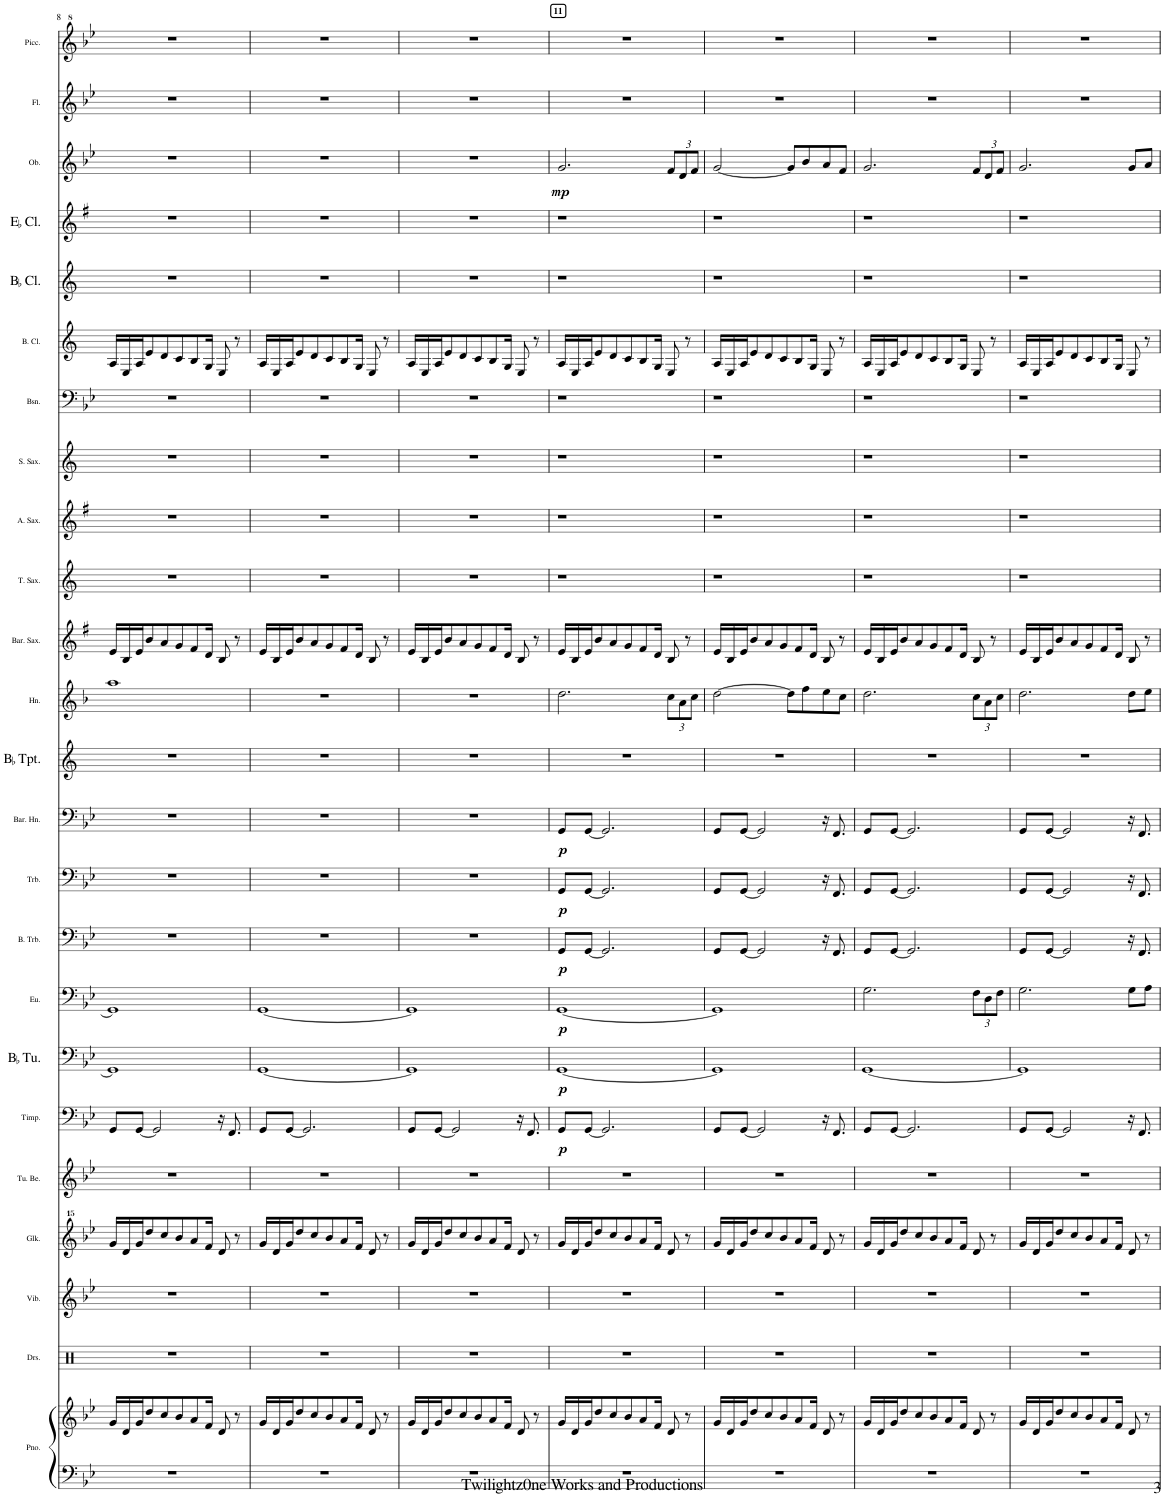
**kern	**kern	**kern	**kern	**kern	**kern	**kern	**dynam	**kern	**dynam	**kern	**dynam	**kern	**dynam	**kern	**dynam	**kern	**dynam	**kern	**kern	**kern	**kern	**kern	**kern	**kern	**kern	**kern	**kern	**kern	**dynam	**kern	**kern
*part24	*part24	*part23	*part22	*part21	*part20	*part19	*part19	*part18	*part18	*part17	*part17	*part16	*part16	*part15	*part15	*part14	*part14	*part13	*part12	*part11	*part10	*part9	*part8	*part7	*part6	*part5	*part4	*part3	*part3	*part2	*part1
*staff25	*staff24	*staff23	*staff22	*staff21	*staff20	*staff19	*staff19	*staff18	*staff18	*staff17	*staff17	*staff16	*staff16	*staff15	*staff15	*staff14	*staff14	*staff13	*staff12	*staff11	*staff10	*staff9	*staff8	*staff7	*staff6	*staff5	*staff4	*staff3	*staff3	*staff2	*staff1
*I"Piano	*	*I"Drumset	*I"Vibraphone	*I"Glockenspiel	*I"Tubular Bells	*I"Timpani	*	*I"BaccidentalFlat Tuba	*	*I"Euphonium	*	*I"Bass Trombone	*	*I"Trombone	*	*I"Baritone Horn	*	*I"BaccidentalFlat Trumpet	*I"Horn	*I"Baritone Saxophone	*I"Tenor Saxophone	*I"Alto Saxophone	*I"Soprano Saxophone	*I"Bassoon	*I"Bass Clarinet	*I"BaccidentalFlat Clarinet	*I"EaccidentalFlat Clarinet	*I"Oboe	*	*I"Flute	*I"Piccolo
*I'Pno.	*	*I'Drs.	*I'Vib.	*I'Glk.	*I'Tu. Be.	*I'Timp.	*	*I'BaccidentalFlat Tu.	*	*I'Eu.	*	*I'B. Trb.	*	*I'Trb.	*	*I'Bar. Hn.	*	*I'BaccidentalFlat Tpt.	*I'Hn.	*I'Bar. Sax.	*I'T. Sax.	*I'A. Sax.	*I'S. Sax.	*I'Bsn.	*I'B. Cl.	*I'BaccidentalFlat Cl.	*I'EaccidentalFlat Cl.	*I'Ob.	*	*I'Fl.	*I'Picc.
!!LO:PB:g=z
*clefF4	*clefG2	*clefX	*clefG2	*clefG^^2	*clefG2	*clefF4	*	*clefF4	*	*clefF4	*	*clefF4	*	*clefF4	*	*clefF4	*	*clefG2	*clefG2	*clefG2	*clefG2	*clefG2	*clefG2	*clefF4	*clefG2	*clefG2	*clefG2	*clefG2	*	*clefG2	*clefG^2
*	*	*	*	*	*	*	*	*	*	*	*	*	*	*	*	*Trd4c7	*	*Trd1c2	*Trd4c7	*Trd12c21	*Trd8c14	*Trd5c9	*Trd1c2	*	*Trd8c14	*Trd1c2	*Trd-2c-3	*	*	*	*Trd-7c-12
*k[b-e-]	*k[b-e-]	*k[]	*k[b-e-]	*k[b-e-]	*k[b-e-]	*k[b-e-]	*	*k[b-e-]	*	*k[b-e-]	*	*k[b-e-]	*	*k[b-e-]	*	*k[b-e-]	*	*k[]	*k[b-]	*k[f#]	*k[]	*k[f#]	*k[]	*k[b-e-]	*k[]	*k[]	*k[f#]	*k[b-e-]	*	*k[b-e-]	*k[b-e-]
*M4/4	*M4/4	*M4/4	*M4/4	*M4/4	*M4/4	*M4/4	*	*M4/4	*	*M4/4	*	*M4/4	*	*M4/4	*	*M4/4	*	*M4/4	*M4/4	*M4/4	*M4/4	*M4/4	*M4/4	*M4/4	*M4/4	*M4/4	*M4/4	*M4/4	*	*M4/4	*M4/4
=8	=8	=8	=8	=8	=8	=8	=8	=8	=8	=8	=8	=8	=8	=8	=8	=8	=8	=8	=8	=8	=8	=8	=8	=8	=8	=8	=8	=8	=8	=8	=8
1r	16g/LL	1r	1r	16ggg/LL	1r	8GG/L	.	1GG]	.	1GG]	.	1r	.	1r	.	1r	.	1r	1aa	16e/LL	1r	1r	1r	1r	16A/LL	1r	1r	1r	.	1r	1r
.	16d/	.	.	16ddd/	.	.	.	.	.	.	.	.	.	.	.	.	.	.	.	16B/	.	.	.	.	16E/	.	.	.	.	.	.
.	16g/J	.	.	16ggg/J	.	[8GG/J	.	.	.	.	.	.	.	.	.	.	.	.	.	16e/J	.	.	.	.	16A/J	.	.	.	.	.	.
.	8dd/	.	.	8dddd/	.	.	.	.	.	.	.	.	.	.	.	.	.	.	.	8b/	.	.	.	.	8e/	.	.	.	.	.	.
.	.	.	.	.	.	2GG/]	.	.	.	.	.	.	.	.	.	.	.	.	.	.	.	.	.	.	.	.	.	.	.	.	.
.	8cc/	.	.	8cccc/	.	.	.	.	.	.	.	.	.	.	.	.	.	.	.	8a/	.	.	.	.	8d/	.	.	.	.	.	.
.	8b-/	.	.	8bbb-/	.	.	.	.	.	.	.	.	.	.	.	.	.	.	.	8g/	.	.	.	.	8c/	.	.	.	.	.	.
.	8a/	.	.	8aaa/	.	.	.	.	.	.	.	.	.	.	.	.	.	.	.	8f#/	.	.	.	.	8B/	.	.	.	.	.	.
.	16f/Jk	.	.	16fff/Jk	.	.	.	.	.	.	.	.	.	.	.	.	.	.	.	16d/Jk	.	.	.	.	16G/Jk	.	.	.	.	.	.
.	8d/	.	.	8ddd/	.	16r	.	.	.	.	.	.	.	.	.	.	.	.	.	8B/	.	.	.	.	8E/	.	.	.	.	.	.
.	.	.	.	.	.	8.FF/	.	.	.	.	.	.	.	.	.	.	.	.	.	.	.	.	.	.	.	.	.	.	.	.	.
.	8r	.	.	8r	.	.	.	.	.	.	.	.	.	.	.	.	.	.	.	8r	.	.	.	.	8r	.	.	.	.	.	.
=9	=9	=9	=9	=9	=9	=9	=9	=9	=9	=9	=9	=9	=9	=9	=9	=9	=9	=9	=9	=9	=9	=9	=9	=9	=9	=9	=9	=9	=9	=9	=9
1r	16g/LL	1r	1r	16ggg/LL	1r	8GG/L	.	[1GG	.	[1GG	.	1r	.	1r	.	1r	.	1r	1r	16e/LL	1r	1r	1r	1r	16A/LL	1r	1r	1r	.	1r	1r
.	16d/	.	.	16ddd/	.	.	.	.	.	.	.	.	.	.	.	.	.	.	.	16B/	.	.	.	.	16E/	.	.	.	.	.	.
.	16g/J	.	.	16ggg/J	.	[8GG/J	.	.	.	.	.	.	.	.	.	.	.	.	.	16e/J	.	.	.	.	16A/J	.	.	.	.	.	.
.	8dd/	.	.	8dddd/	.	.	.	.	.	.	.	.	.	.	.	.	.	.	.	8b/	.	.	.	.	8e/	.	.	.	.	.	.
.	.	.	.	.	.	2.GG/]	.	.	.	.	.	.	.	.	.	.	.	.	.	.	.	.	.	.	.	.	.	.	.	.	.
.	8cc/	.	.	8cccc/	.	.	.	.	.	.	.	.	.	.	.	.	.	.	.	8a/	.	.	.	.	8d/	.	.	.	.	.	.
.	8b-/	.	.	8bbb-/	.	.	.	.	.	.	.	.	.	.	.	.	.	.	.	8g/	.	.	.	.	8c/	.	.	.	.	.	.
.	8a/	.	.	8aaa/	.	.	.	.	.	.	.	.	.	.	.	.	.	.	.	8f#/	.	.	.	.	8B/	.	.	.	.	.	.
.	16f/Jk	.	.	16fff/Jk	.	.	.	.	.	.	.	.	.	.	.	.	.	.	.	16d/Jk	.	.	.	.	16G/Jk	.	.	.	.	.	.
.	8d/	.	.	8ddd/	.	.	.	.	.	.	.	.	.	.	.	.	.	.	.	8B/	.	.	.	.	8E/	.	.	.	.	.	.
.	8r	.	.	8r	.	.	.	.	.	.	.	.	.	.	.	.	.	.	.	8r	.	.	.	.	8r	.	.	.	.	.	.
=10	=10	=10	=10	=10	=10	=10	=10	=10	=10	=10	=10	=10	=10	=10	=10	=10	=10	=10	=10	=10	=10	=10	=10	=10	=10	=10	=10	=10	=10	=10	=10
1r	16g/LL	1r	1r	16ggg/LL	1r	8GG/L	.	1GG]	.	1GG]	.	1r	.	1r	.	1r	.	1r	1r	16e/LL	1r	1r	1r	1r	16A/LL	1r	1r	1r	.	1r	1r
.	16d/	.	.	16ddd/	.	.	.	.	.	.	.	.	.	.	.	.	.	.	.	16B/	.	.	.	.	16E/	.	.	.	.	.	.
.	16g/J	.	.	16ggg/J	.	[8GG/J	.	.	.	.	.	.	.	.	.	.	.	.	.	16e/J	.	.	.	.	16A/J	.	.	.	.	.	.
.	8dd/	.	.	8dddd/	.	.	.	.	.	.	.	.	.	.	.	.	.	.	.	8b/	.	.	.	.	8e/	.	.	.	.	.	.
.	.	.	.	.	.	2GG/]	.	.	.	.	.	.	.	.	.	.	.	.	.	.	.	.	.	.	.	.	.	.	.	.	.
.	8cc/	.	.	8cccc/	.	.	.	.	.	.	.	.	.	.	.	.	.	.	.	8a/	.	.	.	.	8d/	.	.	.	.	.	.
.	8b-/	.	.	8bbb-/	.	.	.	.	.	.	.	.	.	.	.	.	.	.	.	8g/	.	.	.	.	8c/	.	.	.	.	.	.
.	8a/	.	.	8aaa/	.	.	.	.	.	.	.	.	.	.	.	.	.	.	.	8f#/	.	.	.	.	8B/	.	.	.	.	.	.
.	16f/Jk	.	.	16fff/Jk	.	.	.	.	.	.	.	.	.	.	.	.	.	.	.	16d/Jk	.	.	.	.	16G/Jk	.	.	.	.	.	.
.	8d/	.	.	8ddd/	.	16r	.	.	.	.	.	.	.	.	.	.	.	.	.	8B/	.	.	.	.	8E/	.	.	.	.	.	.
.	.	.	.	.	.	8.FF/	.	.	.	.	.	.	.	.	.	.	.	.	.	.	.	.	.	.	.	.	.	.	.	.	.
.	8r	.	.	8r	.	.	.	.	.	.	.	.	.	.	.	.	.	.	.	8r	.	.	.	.	8r	.	.	.	.	.	.
=11	=11	=11	=11	=11	=11	=11	=11	=11	=11	=11	=11	=11	=11	=11	=11	=11	=11	=11	=11	=11	=11	=11	=11	=11	=11	=11	=11	=11	=11	=11	=11
!	!	!	!	!	!	!	!	!	!	!	!	!	!	!	!	!	!	!	!	!	!	!	!	!	!	!	!	!	!	!	!LO:TX:a:B:t=11
!	!	!	!	!	!	!	!LO:DY:b	!	!LO:DY:b	!	!LO:DY:b	!	!LO:DY:b	!	!LO:DY:b	!	!LO:DY:b	!	!	!	!	!	!	!	!	!	!	!	!LO:DY:b	!	!
1r	16g/LL	1r	1r	16ggg/LL	1r	8GG/L	p	[1GG	p	[1GG	p	8GG/L	p	8GG/L	p	8GG/L	p	1r	2.dd\	16e/LL	1r	1r	1r	1r	16A/LL	1r	1r	2.g/	mp	1r	1r
.	16d/	.	.	16ddd/	.	.	.	.	.	.	.	.	.	.	.	.	.	.	.	16B/	.	.	.	.	16E/	.	.	.	.	.	.
.	16g/J	.	.	16ggg/J	.	[8GG/J	.	.	.	.	.	[8GG/J	.	[8GG/J	.	[8GG/J	.	.	.	16e/J	.	.	.	.	16A/J	.	.	.	.	.	.
.	8dd/	.	.	8dddd/	.	.	.	.	.	.	.	.	.	.	.	.	.	.	.	8b/	.	.	.	.	8e/	.	.	.	.	.	.
.	.	.	.	.	.	2.GG/]	.	.	.	.	.	2.GG/]	.	2.GG/]	.	2.GG/]	.	.	.	.	.	.	.	.	.	.	.	.	.	.	.
.	8cc/	.	.	8cccc/	.	.	.	.	.	.	.	.	.	.	.	.	.	.	.	8a/	.	.	.	.	8d/	.	.	.	.	.	.
.	8b-/	.	.	8bbb-/	.	.	.	.	.	.	.	.	.	.	.	.	.	.	.	8g/	.	.	.	.	8c/	.	.	.	.	.	.
.	8a/	.	.	8aaa/	.	.	.	.	.	.	.	.	.	.	.	.	.	.	.	8f#/	.	.	.	.	8B/	.	.	.	.	.	.
.	16f/Jk	.	.	16fff/Jk	.	.	.	.	.	.	.	.	.	.	.	.	.	.	.	16d/Jk	.	.	.	.	16G/Jk	.	.	.	.	.	.
*	*	*	*	*	*	*	*	*	*	*	*	*	*	*	*	*	*	*	*Xbrackettup	*	*	*	*	*	*	*	*	*Xbrackettup	*	*	*
.	8d/	.	.	8ddd/	.	.	.	.	.	.	.	.	.	.	.	.	.	.	12cc\L	8B/	.	.	.	.	8E/	.	.	12f/L	.	.	.
.	.	.	.	.	.	.	.	.	.	.	.	.	.	.	.	.	.	.	12a\	.	.	.	.	.	.	.	.	12d/	.	.	.
.	8r	.	.	8r	.	.	.	.	.	.	.	.	.	.	.	.	.	.	.	8r	.	.	.	.	8r	.	.	.	.	.	.
.	.	.	.	.	.	.	.	.	.	.	.	.	.	.	.	.	.	.	12cc\J	.	.	.	.	.	.	.	.	12f/J	.	.	.
=12	=12	=12	=12	=12	=12	=12	=12	=12	=12	=12	=12	=12	=12	=12	=12	=12	=12	=12	=12	=12	=12	=12	=12	=12	=12	=12	=12	=12	=12	=12	=12
1r	16g/LL	1r	1r	16ggg/LL	1r	8GG/L	.	1GG]	.	1GG]	.	8GG/L	.	8GG/L	.	8GG/L	.	1r	[2dd\	16e/LL	1r	1r	1r	1r	16A/LL	1r	1r	[2g/	.	1r	1r
.	16d/	.	.	16ddd/	.	.	.	.	.	.	.	.	.	.	.	.	.	.	.	16B/	.	.	.	.	16E/	.	.	.	.	.	.
.	16g/J	.	.	16ggg/J	.	[8GG/J	.	.	.	.	.	[8GG/J	.	[8GG/J	.	[8GG/J	.	.	.	16e/J	.	.	.	.	16A/J	.	.	.	.	.	.
.	8dd/	.	.	8dddd/	.	.	.	.	.	.	.	.	.	.	.	.	.	.	.	8b/	.	.	.	.	8e/	.	.	.	.	.	.
.	.	.	.	.	.	2GG/]	.	.	.	.	.	2GG/]	.	2GG/]	.	2GG/]	.	.	.	.	.	.	.	.	.	.	.	.	.	.	.
.	8cc/	.	.	8cccc/	.	.	.	.	.	.	.	.	.	.	.	.	.	.	.	8a/	.	.	.	.	8d/	.	.	.	.	.	.
.	8b-/	.	.	8bbb-/	.	.	.	.	.	.	.	.	.	.	.	.	.	.	.	8g/	.	.	.	.	8c/	.	.	.	.	.	.
.	.	.	.	.	.	.	.	.	.	.	.	.	.	.	.	.	.	.	8dd\L]	.	.	.	.	.	.	.	.	8g/L]	.	.	.
.	8a/	.	.	8aaa/	.	.	.	.	.	.	.	.	.	.	.	.	.	.	.	8f#/	.	.	.	.	8B/	.	.	.	.	.	.
.	.	.	.	.	.	.	.	.	.	.	.	.	.	.	.	.	.	.	8ff\	.	.	.	.	.	.	.	.	8b-/	.	.	.
.	16f/Jk	.	.	16fff/Jk	.	.	.	.	.	.	.	.	.	.	.	.	.	.	.	16d/Jk	.	.	.	.	16G/Jk	.	.	.	.	.	.
.	8d/	.	.	8ddd/	.	16r	.	.	.	.	.	16r	.	16r	.	16r	.	.	8ee\	8B/	.	.	.	.	8E/	.	.	8a/	.	.	.
.	.	.	.	.	.	8.FF/	.	.	.	.	.	8.FF/	.	8.FF/	.	8.FF/	.	.	.	.	.	.	.	.	.	.	.	.	.	.	.
.	8r	.	.	8r	.	.	.	.	.	.	.	.	.	.	.	.	.	.	8cc\J	8r	.	.	.	.	8r	.	.	8f/J	.	.	.
=13	=13	=13	=13	=13	=13	=13	=13	=13	=13	=13	=13	=13	=13	=13	=13	=13	=13	=13	=13	=13	=13	=13	=13	=13	=13	=13	=13	=13	=13	=13	=13
1r	16g/LL	1r	1r	16ggg/LL	1r	8GG/L	.	[1GG	.	2.G\	.	8GG/L	.	8GG/L	.	8GG/L	.	1r	2.dd\	16e/LL	1r	1r	1r	1r	16A/LL	1r	1r	2.g/	.	1r	1r
.	16d/	.	.	16ddd/	.	.	.	.	.	.	.	.	.	.	.	.	.	.	.	16B/	.	.	.	.	16E/	.	.	.	.	.	.
.	16g/J	.	.	16ggg/J	.	[8GG/J	.	.	.	.	.	[8GG/J	.	[8GG/J	.	[8GG/J	.	.	.	16e/J	.	.	.	.	16A/J	.	.	.	.	.	.
.	8dd/	.	.	8dddd/	.	.	.	.	.	.	.	.	.	.	.	.	.	.	.	8b/	.	.	.	.	8e/	.	.	.	.	.	.
.	.	.	.	.	.	2.GG/]	.	.	.	.	.	2.GG/]	.	2.GG/]	.	2.GG/]	.	.	.	.	.	.	.	.	.	.	.	.	.	.	.
.	8cc/	.	.	8cccc/	.	.	.	.	.	.	.	.	.	.	.	.	.	.	.	8a/	.	.	.	.	8d/	.	.	.	.	.	.
.	8b-/	.	.	8bbb-/	.	.	.	.	.	.	.	.	.	.	.	.	.	.	.	8g/	.	.	.	.	8c/	.	.	.	.	.	.
.	8a/	.	.	8aaa/	.	.	.	.	.	.	.	.	.	.	.	.	.	.	.	8f#/	.	.	.	.	8B/	.	.	.	.	.	.
.	16f/Jk	.	.	16fff/Jk	.	.	.	.	.	.	.	.	.	.	.	.	.	.	.	16d/Jk	.	.	.	.	16G/Jk	.	.	.	.	.	.
*	*	*	*	*	*	*	*	*	*	*Xbrackettup	*	*	*	*	*	*	*	*	*	*	*	*	*	*	*	*	*	*	*	*	*
.	8d/	.	.	8ddd/	.	.	.	.	.	12F\L	.	.	.	.	.	.	.	.	12cc\L	8B/	.	.	.	.	8E/	.	.	12f/L	.	.	.
.	.	.	.	.	.	.	.	.	.	12D\	.	.	.	.	.	.	.	.	12a\	.	.	.	.	.	.	.	.	12d/	.	.	.
.	8r	.	.	8r	.	.	.	.	.	.	.	.	.	.	.	.	.	.	.	8r	.	.	.	.	8r	.	.	.	.	.	.
.	.	.	.	.	.	.	.	.	.	12F\J	.	.	.	.	.	.	.	.	12cc\J	.	.	.	.	.	.	.	.	12f/J	.	.	.
=14	=14	=14	=14	=14	=14	=14	=14	=14	=14	=14	=14	=14	=14	=14	=14	=14	=14	=14	=14	=14	=14	=14	=14	=14	=14	=14	=14	=14	=14	=14	=14
1r	16g/LL	1r	1r	16ggg/LL	1r	8GG/L	.	1GG]	.	2.G\	.	8GG/L	.	8GG/L	.	8GG/L	.	1r	2.dd\	16e/LL	1r	1r	1r	1r	16A/LL	1r	1r	2.g/	.	1r	1r
.	16d/	.	.	16ddd/	.	.	.	.	.	.	.	.	.	.	.	.	.	.	.	16B/	.	.	.	.	16E/	.	.	.	.	.	.
.	16g/J	.	.	16ggg/J	.	[8GG/J	.	.	.	.	.	[8GG/J	.	[8GG/J	.	[8GG/J	.	.	.	16e/J	.	.	.	.	16A/J	.	.	.	.	.	.
.	8dd/	.	.	8dddd/	.	.	.	.	.	.	.	.	.	.	.	.	.	.	.	8b/	.	.	.	.	8e/	.	.	.	.	.	.
.	.	.	.	.	.	2GG/]	.	.	.	.	.	2GG/]	.	2GG/]	.	2GG/]	.	.	.	.	.	.	.	.	.	.	.	.	.	.	.
.	8cc/	.	.	8cccc/	.	.	.	.	.	.	.	.	.	.	.	.	.	.	.	8a/	.	.	.	.	8d/	.	.	.	.	.	.
.	8b-/	.	.	8bbb-/	.	.	.	.	.	.	.	.	.	.	.	.	.	.	.	8g/	.	.	.	.	8c/	.	.	.	.	.	.
.	8a/	.	.	8aaa/	.	.	.	.	.	.	.	.	.	.	.	.	.	.	.	8f#/	.	.	.	.	8B/	.	.	.	.	.	.
.	16f/Jk	.	.	16fff/Jk	.	.	.	.	.	.	.	.	.	.	.	.	.	.	.	16d/Jk	.	.	.	.	16G/Jk	.	.	.	.	.	.
.	8d/	.	.	8ddd/	.	16r	.	.	.	8G\L	.	16r	.	16r	.	16r	.	.	8dd\L	8B/	.	.	.	.	8E/	.	.	8g/L	.	.	.
.	.	.	.	.	.	8.FF/	.	.	.	.	.	8.FF/	.	8.FF/	.	8.FF/	.	.	.	.	.	.	.	.	.	.	.	.	.	.	.
.	8r	.	.	8r	.	.	.	.	.	8A\J	.	.	.	.	.	.	.	.	8ee\J	8r	.	.	.	.	8r	.	.	8a/J	.	.	.
=	=	=	=	=	=	=	=	=	=	=	=	=	=	=	=	=	=	=	=	=	=	=	=	=	=	=	=	=	=	=	=
*-	*-	*-	*-	*-	*-	*-	*-	*-	*-	*-	*-	*-	*-	*-	*-	*-	*-	*-	*-	*-	*-	*-	*-	*-	*-	*-	*-	*-	*-	*-	*-
